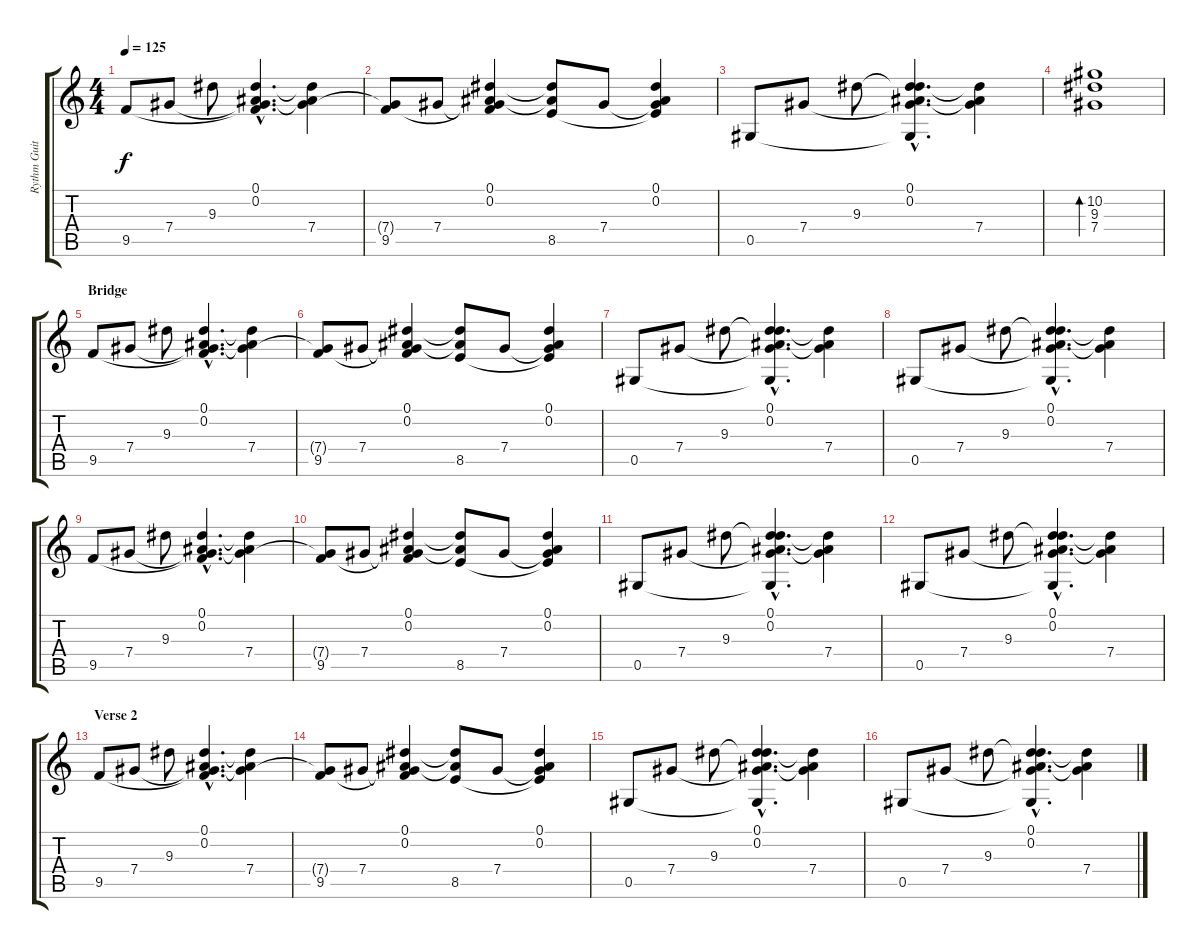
\track ("Rythm Guitar" "Rythm Guit") {instrument electricguitarjazz}
\staff {score tabs}
\tuning (Eb4 Bb3 Gb3 Db3 Ab2 Eb2) {hide}
\ts (4 4)
\tempo 125
\clef g2
\ks c
9.5.8{dy f} 7.4.8 9.3.8 (0.1{hac} 0.2{hac} 7.4{hac t} 9.5{hac t}).4{d} (0.1{t} 0.2{t} 7.4).4 |
(7.4{t} 9.5).8 7.4.8 (0.1 0.2 7.4{t} 9.5{t}).4 (0.1{t} 0.2{t} 8.5).8 7.4.8 (0.1 0.2 7.4{t} 8.5{t}).4 |
0.5.8 7.4.8 9.3.8 (0.1{hac} 0.2{hac} 9.3{hac t} 7.4{hac t} 0.5{hac t}).4{d} (0.1{t} 0.2{t} 7.4).4 |
(10.2 9.3 7.4).1{bd 120} |
\section ("" "Bridge")
9.5.8 7.4.8 9.3.8 (0.1{hac} 0.2{hac} 7.4{hac t} 9.5{hac t}).4{d} (0.1{t} 0.2{t} 7.4).4 |
(7.4{t} 9.5).8 7.4.8 (0.1 0.2 7.4{t} 9.5{t}).4 (0.1{t} 0.2{t} 8.5).8 7.4.8 (0.1 0.2 7.4{t} 8.5{t}).4 |
0.5.8 7.4.8 9.3.8 (0.1{hac} 0.2{hac} 9.3{hac t} 7.4{hac t} 0.5{hac t}).4{d} (0.1{t} 0.2{t} 7.4).4 |
0.5.8 7.4.8 9.3.8 (0.1{hac} 0.2{hac} 9.3{hac t} 7.4{hac t} 0.5{hac t}).4{d} (0.1{t} 0.2{t} 7.4).4 |
9.5.8 7.4.8 9.3.8 (0.1{hac} 0.2{hac} 7.4{hac t} 9.5{hac t}).4{d} (0.1{t} 0.2{t} 7.4).4 |
(7.4{t} 9.5).8 7.4.8 (0.1 0.2 7.4{t} 9.5{t}).4 (0.1{t} 0.2{t} 8.5).8 7.4.8 (0.1 0.2 7.4{t} 8.5{t}).4 |
0.5.8 7.4.8 9.3.8 (0.1{hac} 0.2{hac} 9.3{hac t} 7.4{hac t} 0.5{hac t}).4{d} (0.1{t} 0.2{t} 7.4).4 |
0.5.8 7.4.8 9.3.8 (0.1{hac} 0.2{hac} 9.3{hac t} 7.4{hac t} 0.5{hac t}).4{d} (0.1{t} 0.2{t} 7.4).4 |
\section ("" "Verse 2")
9.5.8 7.4.8 9.3.8 (0.1{hac} 0.2{hac} 7.4{hac t} 9.5{hac t}).4{d} (0.1{t} 0.2{t} 7.4).4 |
(7.4{t} 9.5).8 7.4.8 (0.1 0.2 7.4{t} 9.5{t}).4 (0.1{t} 0.2{t} 8.5).8 7.4.8 (0.1 0.2 7.4{t} 8.5{t}).4 |
0.5.8 7.4.8 9.3.8 (0.1{hac} 0.2{hac} 9.3{hac t} 7.4{hac t} 0.5{hac t}).4{d} (0.1{t} 0.2{t} 7.4).4 |
0.5.8 7.4.8 9.3.8 (0.1{hac} 0.2{hac} 9.3{hac t} 7.4{hac t} 0.5{hac t}).4{d} (0.1{t} 0.2{t} 7.4).4
